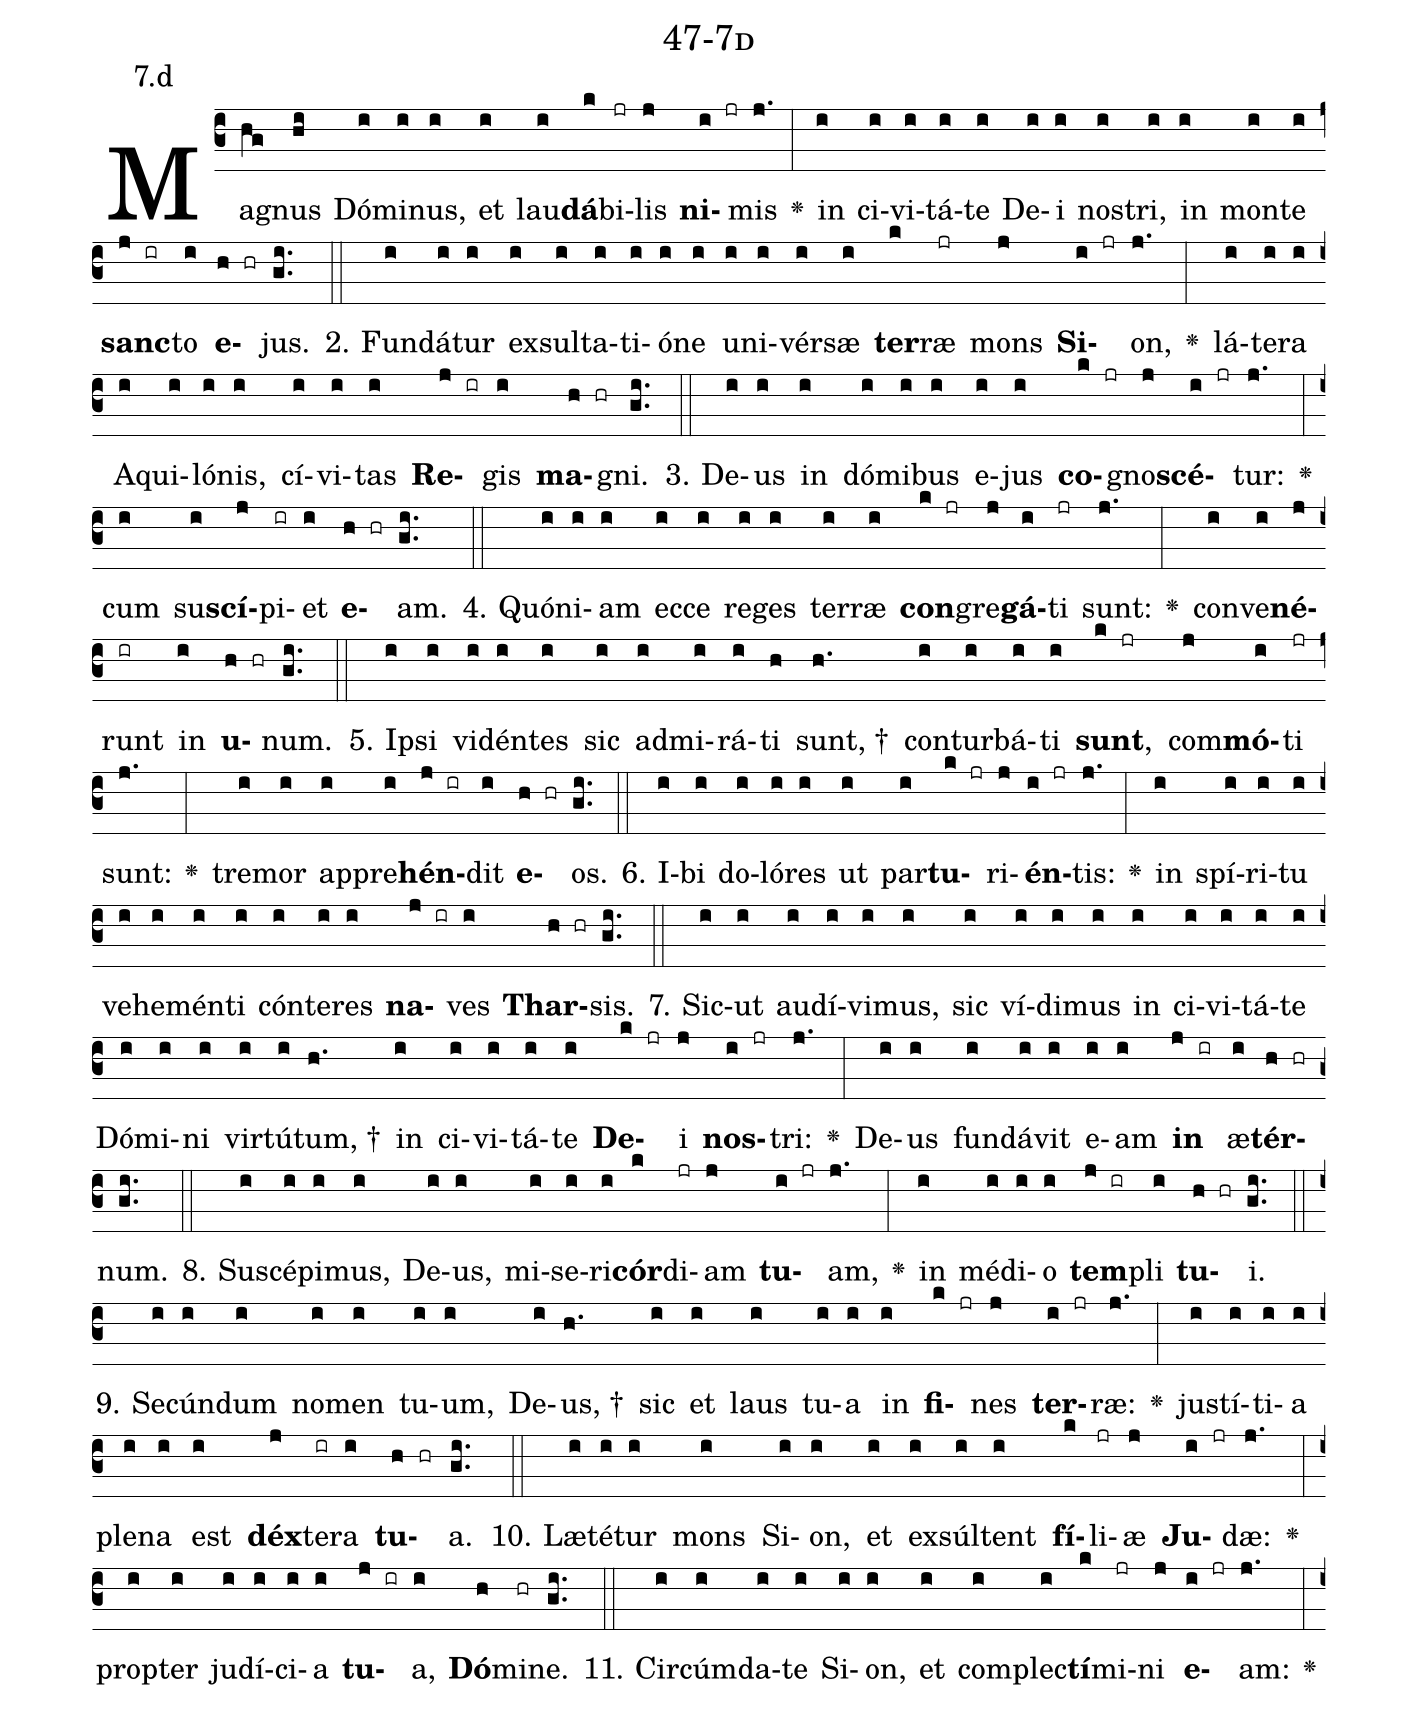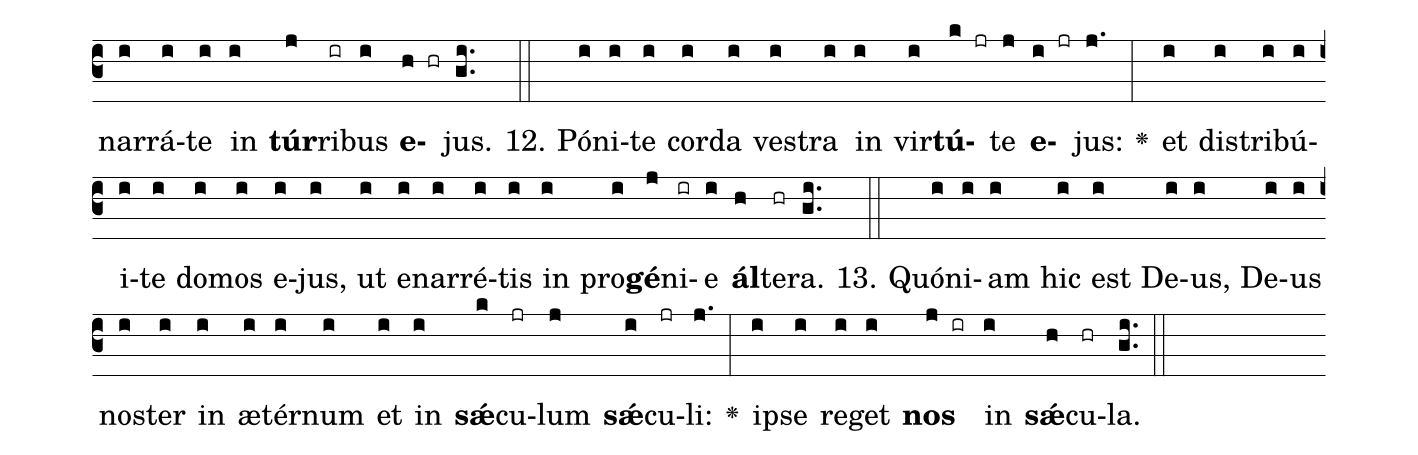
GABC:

name: 47-7d;
annotation: 7.d;
%%
(c3)Ma(hg)gnus(hi) Dó(i)mi(i)nus,(i) et(i) lau(i)<b>dá</b>(k)bi(jr)lis(j) <b>ni</b>(i jr)mis(j.) <v>\greheightstar</v>(:) in(i) ci(i)vi(i)tá(i)te(i) De(i)i(i) nos(i)tri,(i) in(i) mon(i)te(i) <b>sanc</b>(j ir)to(i) <b>e</b>(h hr)jus.(gi..) (::)
2. Fun(i)dá(i)tur(i) ex(i)sul(i)ta(i)ti(i)ó(i)ne(i) u(i)ni(i)vér(i)sæ(i) <b>ter</b>(k)ræ(jr) mons(j) <b>Si</b>(i jr)on,(j.) <v>\greheightstar</v>(:) lá(i)te(i)ra(i) A(i)qui(i)ló(i)nis,(i) cí(i)vi(i)tas(i) <b>Re</b>(j ir)gis(i) <b>ma</b>(h hr)gni.(gi..) (::)
3. De(i)us(i) in(i) dó(i)mi(i)bus(i) e(i)jus(i) <b>co</b>(k jr)gno(j)<b>scé</b>(i jr)tur:(j.) <v>\greheightstar</v>(:) cum(i) su(i)<b>scí</b>(j)pi(ir)et(i) <b>e</b>(h hr)am.(gi..) (::)
4. Quón(i)i(i)am(i) ec(i)ce(i) re(i)ges(i) ter(i)ræ(i) <b>con</b>(k jr)gre(j)<b>gá</b>(i)ti(jr) sunt:(j.) <v>\greheightstar</v>(:) con(i)ve(i)<b>né</b>(j)runt(ir) in(i) <b>u</b>(h hr)num.(gi..) (::)
5. Ip(i)si(i) vi(i)dén(i)tes(i) sic(i) ad(i)mi(i)rá(i)ti(h) sunt, †(h.) con(i)tur(i)bá(i)ti(i) <b>sunt</b>,(k jr) com(j)<b>mó</b>(i)ti(jr) sunt:(j.) <v>\greheightstar</v>(:) tre(i)mor(i) ap(i)pre(i)<b>hén</b>(j ir)dit(i) <b>e</b>(h hr)os.(gi..) (::)
6. I(i)bi(i) do(i)ló(i)res(i) ut(i) par(i)<b>tu</b>(k jr)ri(j)<b>én</b>(i jr)tis:(j.) <v>\greheightstar</v>(:) in(i) spí(i)ri(i)tu(i) ve(i)he(i)mén(i)ti(i) cón(i)te(i)res(i) <b>na</b>(j ir)ves(i) <b>Thar</b>(h hr)sis.(gi..) (::)
7. Sic(i)ut(i) au(i)dí(i)vi(i)mus,(i) sic(i) ví(i)di(i)mus(i) in(i) ci(i)vi(i)tá(i)te(i) Dó(i)mi(i)ni(i) vir(i)tú(i)tum, †(h.) in(i) ci(i)vi(i)tá(i)te(i) <b>De</b>(k jr)i(j) <b>nos</b>(i jr)tri:(j.) <v>\greheightstar</v>(:) De(i)us(i) fun(i)dá(i)vit(i) e(i)am(i) <b>in</b>(j ir) æ(i)<b>tér</b>(h hr)num.(gi..) (::)
8. Su(i)scé(i)pi(i)mus,(i) De(i)us,(i) mi(i)se(i)ri(i)<b>cór</b>(k)di(jr)am(j) <b>tu</b>(i jr)am,(j.) <v>\greheightstar</v>(:) in(i) mé(i)di(i)o(i) <b>tem</b>(j ir)pli(i) <b>tu</b>(h hr)i.(gi..) (::)
9. Se(i)cún(i)dum(i) no(i)men(i) tu(i)um,(i) De(i)us, †(h.) sic(i) et(i) laus(i) tu(i)a(i) in(i) <b>fi</b>(k jr)nes(j) <b>ter</b>(i jr)ræ:(j.) <v>\greheightstar</v>(:) jus(i)tí(i)ti(i)a(i) ple(i)na(i) est(i) <b>déx</b>(j)te(ir)ra(i) <b>tu</b>(h hr)a.(gi..) (::)
10. Læ(i)té(i)tur(i) mons(i) Si(i)on,(i) et(i) ex(i)súl(i)tent(i) <b>fí</b>(k)li(jr)æ(j) <b>Ju</b>(i jr)dæ:(j.) <v>\greheightstar</v>(:) prop(i)ter(i) ju(i)dí(i)ci(i)a(i) <b>tu</b>(j ir)a,(i) <b>Dó</b>(h)mi(hr)ne.(gi..) (::)
11. Cir(i)cúm(i)da(i)te(i) Si(i)on,(i) et(i) com(i)plec(i)<b>tí</b>(k)mi(jr)ni(j) <b>e</b>(i jr)am:(j.) <v>\greheightstar</v>(:) nar(i)rá(i)te(i) in(i) <b>túr</b>(j)ri(ir)bus(i) <b>e</b>(h hr)jus.(gi..) (::)
12. Pó(i)ni(i)te(i) cor(i)da(i) ves(i)tra(i) in(i) vir(i)<b>tú</b>(k jr)te(j) <b>e</b>(i jr)jus:(j.) <v>\greheightstar</v>(:) et(i) dis(i)tri(i)bú(i)i(i)te(i) do(i)mos(i) e(i)jus,(i) ut(i) e(i)nar(i)ré(i)tis(i) in(i) pro(i)<b>gé</b>(j)ni(ir)e(i) <b>ál</b>(h)te(hr)ra.(gi..) (::)
13. Quón(i)i(i)am(i) hic(i) est(i) De(i)us,(i) De(i)us(i) nos(i)ter(i) in(i) æ(i)tér(i)num(i) et(i) in(i) <b>sǽ</b>(k)cu(jr)lum(j) <b>sǽ</b>(i)cu(jr)li:(j.) <v>\greheightstar</v>(:) ip(i)se(i) re(i)get(i) <b>nos</b>(j ir) in(i) <b>sǽ</b>(h)cu(hr)la.(gi..) (::)
